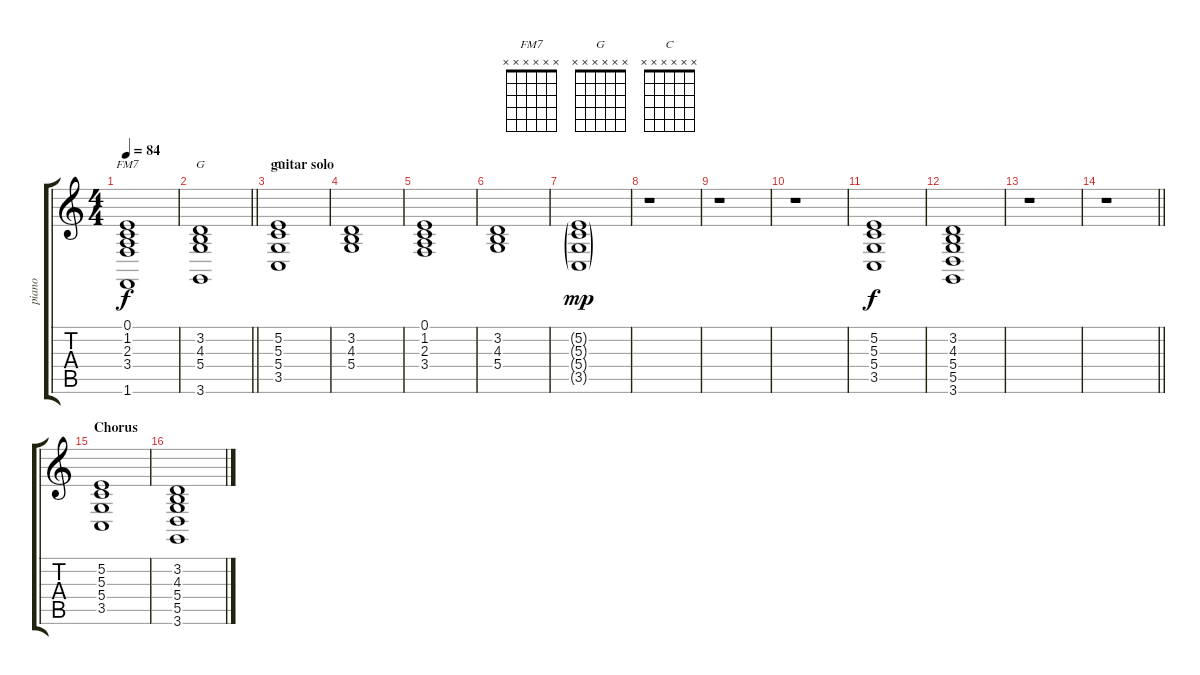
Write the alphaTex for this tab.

\track ("piano" "piano") {instrument acousticgrandpiano}
\staff {score tabs}
\tuning (E4 B3 G3 D3 A2 E2) {hide}
\chord ("FM7" x x x x x x)
\chord ("G" x x x x x x)
\chord ("C" x x x x x x)
\ts (4 4)
\tempo 84
\clef g2
\ks c
(0.1 1.2 2.3 3.4 1.6).1{ch "FM7" dy f} |
\barLineRight lightlight
(3.2 4.3 5.4 3.6).1{ch "G"} |
\section ("" "guitar solo")
(5.2 5.3 5.4 3.5).1{ch "C"} |
(3.2 4.3 5.4).1 |
(0.1 1.2 2.3 3.4).1 |
(3.2 4.3 5.4).1 |
(5.2{g} 5.3{g} 5.4{g} 3.5{g}).1{dy mp} |
r.1 |
r.1 |
r.1 |
(5.2 5.3 5.4 3.5).1{dy f} |
(3.2 4.3 5.4 5.5 3.6).1 |
r.1 |
\barLineRight lightlight
r.1 |
\section ("" "Chorus")
(5.2 5.3 5.4 3.5).1 |
(3.2 4.3 5.4 5.5 3.6).1
